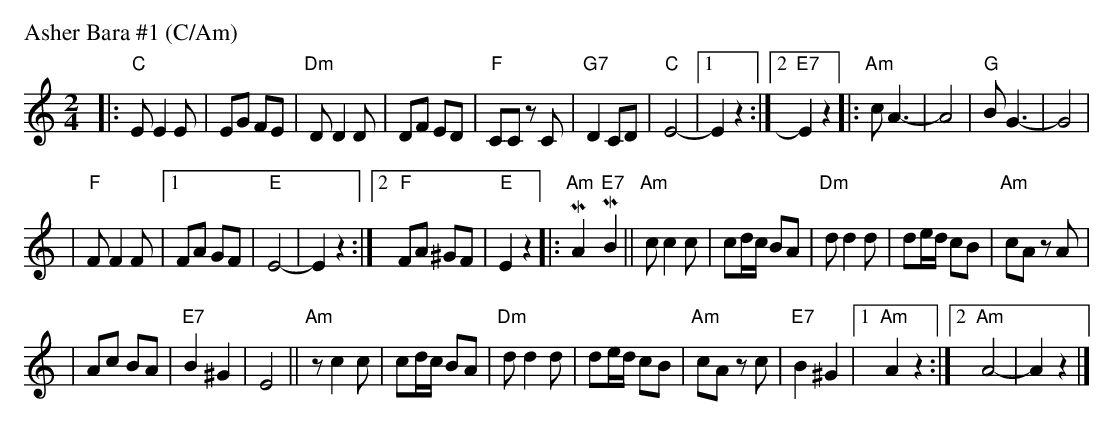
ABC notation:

X:1
M: 2/4
L: 1/8
P: Asher Bara #1 (C/Am)
K: C
|: "C"E E2 E | EG FE \
| "Dm"D D2 D | DF ED \
| "F"CC zC | "G7"D2 CD \
| "C"E4- |1 E2 z2 :|2 "E7"E2 z2 \
|:"Am"cA3- | A4 \
| "G"BG3- | G4 |
| "F"F F2 F |1 FA GF | "E"E4- | E2 z2 :|2 "F"FA ^GF | "E"E2 z2 \
|: "Am"MA2 "E7"MB2 \
||"Am"c c2 c | cd/c/ BA \
| "Dm"d d2 d | de/d/ cB \
| "Am"cA zA |
| Ac BA \
| "E7"B2 ^G2 | E4 \
||"Am"zc2 c | cd/c/ BA \
| "Dm"d d2 d | de/d/ cB \
| "Am"cA zc | "E7"B2 ^G2 \
|1 "Am"A2 z2 :|2 "Am"A4- | A2 z2 |]
